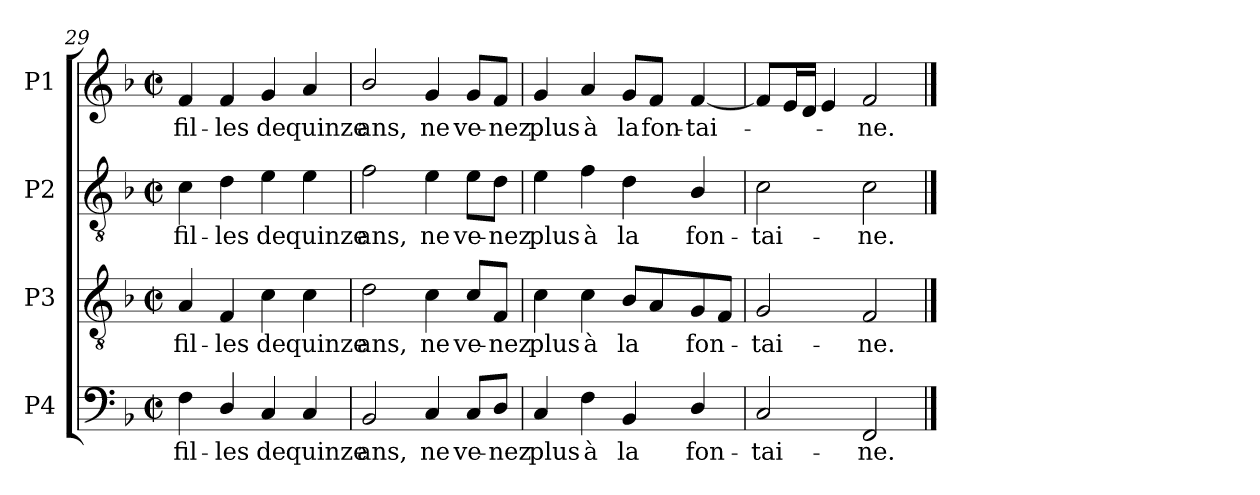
**kern	**text	**kern	**text	**kern	**text	**kern	**text
*part4	*part4	*part3	*part3	*part2	*part2	*part1	*part1
*staff4	*staff4	*staff3	*staff3	*staff2	*staff2	*staff1	*staff1
*I"P4	*	*I"P3	*	*I"P2	*	*I"P1	*
!!LO:LB:g=z
*clefF4	*	*clefGv2	*	*clefGv2	*	*clefG2	*
*	*	*ITrd7c12	*	*	*	*	*
*k[b-]	*	*k[b-]	*	*k[b-]	*	*k[b-]	*
*F:	*	*F:	*	*F:	*	*F:	*
*M2/2	*	*M2/2	*	*M2/2	*	*M2/2	*
*met(c|)	*	*met(c|)	*	*met(c|)	*	*met(c|)	*
=29	=29	=29	=29	=29	=29	=29	=29
!	!LO:LY:b:color=#000000	!	!	!	!	!	!
!	!	!	!LO:LY:b:color=#000000	!	!	!	!
!	!	!	!	!	!LO:LY:b:color=#000000	!	!
!	!	!	!	!	!	!	!LO:LY:b:color=#000000
4Fi\	fil-	4AAi/	fil-	4ci\	fil-	4fi/	fil-
!	!LO:LY:b:color=#000000	!	!	!	!	!	!
!	!	!	!LO:LY:b:color=#000000	!	!	!	!
!	!	!	!	!	!LO:LY:b:color=#000000	!	!
!	!	!	!	!	!	!	!LO:LY:b:color=#000000
4Di/	-les	4FFi/	-les	4di\	-les	4fi/	-les
!	!LO:LY:b:color=#000000	!	!	!	!	!	!
!	!	!	!LO:LY:b:color=#000000	!	!	!	!
!	!	!	!	!	!LO:LY:b:color=#000000	!	!
!	!	!	!	!	!	!	!LO:LY:b:color=#000000
4Ci/	de	4Ci\	de	4ei\	de	4gi/	de
!	!LO:LY:b:color=#000000	!	!	!	!	!	!
!	!	!	!LO:LY:b:color=#000000	!	!	!	!
!	!	!	!	!	!LO:LY:b:color=#000000	!	!
!	!	!	!	!	!	!	!LO:LY:b:color=#000000
4Ci/	quinze	4Ci\	quinze	4ei\	quinze	4ai/	quinze
=30	=30	=30	=30	=30	=30	=30	=30
!	!LO:LY:b:color=#000000	!	!	!	!	!	!
!	!	!	!LO:LY:b:color=#000000	!	!	!	!
!	!	!	!	!	!LO:LY:b:color=#000000	!	!
!	!	!	!	!	!	!	!LO:LY:b:color=#000000
2BB-i/	ans,	2Di\	ans,	2fi\	ans,	2b-i/	ans,
!	!LO:LY:b:color=#000000	!	!	!	!	!	!
!	!	!	!LO:LY:b:color=#000000	!	!	!	!
!	!	!	!	!	!LO:LY:b:color=#000000	!	!
!	!	!	!	!	!	!	!LO:LY:b:color=#000000
4Ci/	ne	4Ci\	ne	4ei\	ne	4gi/	ne
!	!LO:LY:b:color=#000000	!	!	!	!	!	!
!	!	!	!LO:LY:b:color=#000000	!	!	!	!
!	!	!	!	!	!LO:LY:b:color=#000000	!	!
!	!	!	!	!	!	!	!LO:LY:b:color=#000000
8Ci/L	ve-	8Ci/L	ve-	8ei\L	ve-	8gi/L	ve-
!	!LO:LY:b:color=#000000	!	!	!	!	!	!
!	!	!	!LO:LY:b:color=#000000	!	!	!	!
!	!	!	!	!	!LO:LY:b:color=#000000	!	!
!	!	!	!	!	!	!	!LO:LY:b:color=#000000
8Di/J	-nez	8FFi/J	-nez	8di\J	-nez	8fi/J	-nez
=31	=31	=31	=31	=31	=31	=31	=31
!	!LO:LY:b:color=#000000	!	!	!	!	!	!
!	!	!	!LO:LY:b:color=#000000	!	!	!	!
!	!	!	!	!	!LO:LY:b:color=#000000	!	!
!	!	!	!	!	!	!	!LO:LY:b:color=#000000
4Ci/	plus	4Ci\	plus	4ei\	plus	4gi/	plus
!	!LO:LY:b:color=#000000	!	!	!	!	!	!
!	!	!	!LO:LY:b:color=#000000	!	!	!	!
!	!	!	!	!	!LO:LY:b:color=#000000	!	!
!	!	!	!	!	!	!	!LO:LY:b:color=#000000
4Fi\	à	4Ci\	à	4fi\	à	4ai/	à
!	!LO:LY:b:color=#000000	!	!	!	!	!	!
!	!	!	!LO:LY:b:color=#000000	!	!	!	!
!	!	!	!	!	!LO:LY:b:color=#000000	!	!
!	!	!	!	!	!	!	!LO:LY:b:color=#000000
4BB-i/	la	8BB-i/L	la	4di\	la	8gi/L	la
!	!	!	!	!	!	!	!LO:LY:b:color=#000000
.	.	8AAi/	.	.	.	8fi/J	fon-
!	!LO:LY:b:color=#000000	!	!	!	!	!	!
!	!	!	!LO:LY:b:color=#000000	!	!	!	!
!	!	!	!	!	!LO:LY:b:color=#000000	!	!
!	!	!	!	!	!	!	!LO:LY:b:color=#000000
4Di/	fon-	8GGi/	fon-	4B-i/	fon-	[4fi/	-tai-
.	.	8FFi/J	.	.	.	.	.
=32	=32	=32	=32	=32	=32	=32	=32
!	!LO:LY:b:color=#000000	!	!	!	!	!	!
!	!	!	!LO:LY:b:color=#000000	!	!	!	!
!	!	!	!	!	!LO:LY:b:color=#000000	!	!
2Ci/	-tai-	2GGi/	-tai-	2ci\	-tai-	8fi/L]	.
.	.	.	.	.	.	16ei/L	.
.	.	.	.	.	.	16di/JJ	.
.	.	.	.	.	.	4ei/	.
!	!LO:LY:b:color=#000000	!	!	!	!	!	!
!	!	!	!LO:LY:b:color=#000000	!	!	!	!
!	!	!	!	!	!LO:LY:b:color=#000000	!	!
!	!	!	!	!	!	!	!LO:LY:b:color=#000000
2FFi/	-ne.	2FFi/	-ne.	2ci\	-ne.	2fi/	-ne.
==	==	==	==	==	==	==	==
*-	*-	*-	*-	*-	*-	*-	*-
